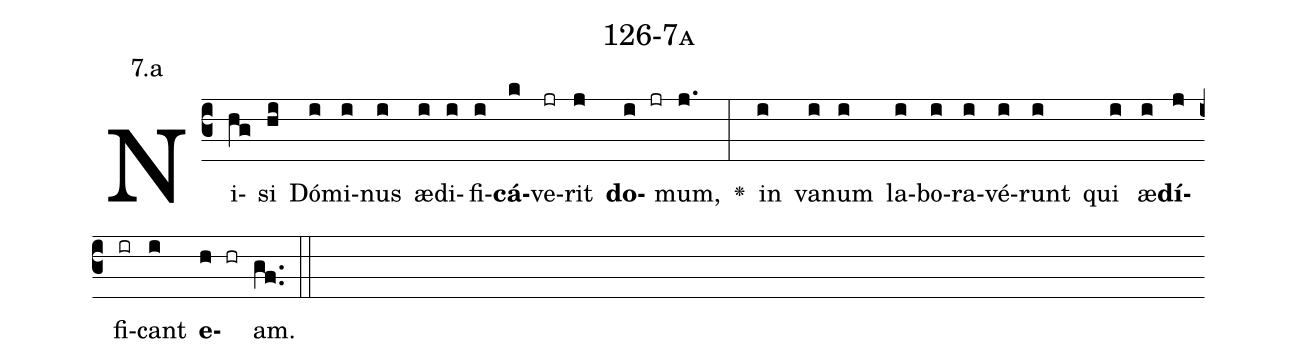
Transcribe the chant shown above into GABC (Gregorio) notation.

name: 126-7a;
annotation: 7.a;
%%
(c3)Ni(hg)si(hi) Dó(i)mi(i)nus(i) æ(i)di(i)fi(i)<b>cá</b>(k)ve(jr)rit(j) <b>do</b>(i jr)mum,(j.) <v>\greheightstar</v>(:) in(i) va(i)num(i) la(i)bo(i)ra(i)vé(i)runt(i) qui(i) æ(i)<b>dí</b>(j)fi(ir)cant(i) <b>e</b>(h hr)am.(gf..) (::)


%E(i) u(i) o(j) u(i) a(h) e.(gf..) (::)
